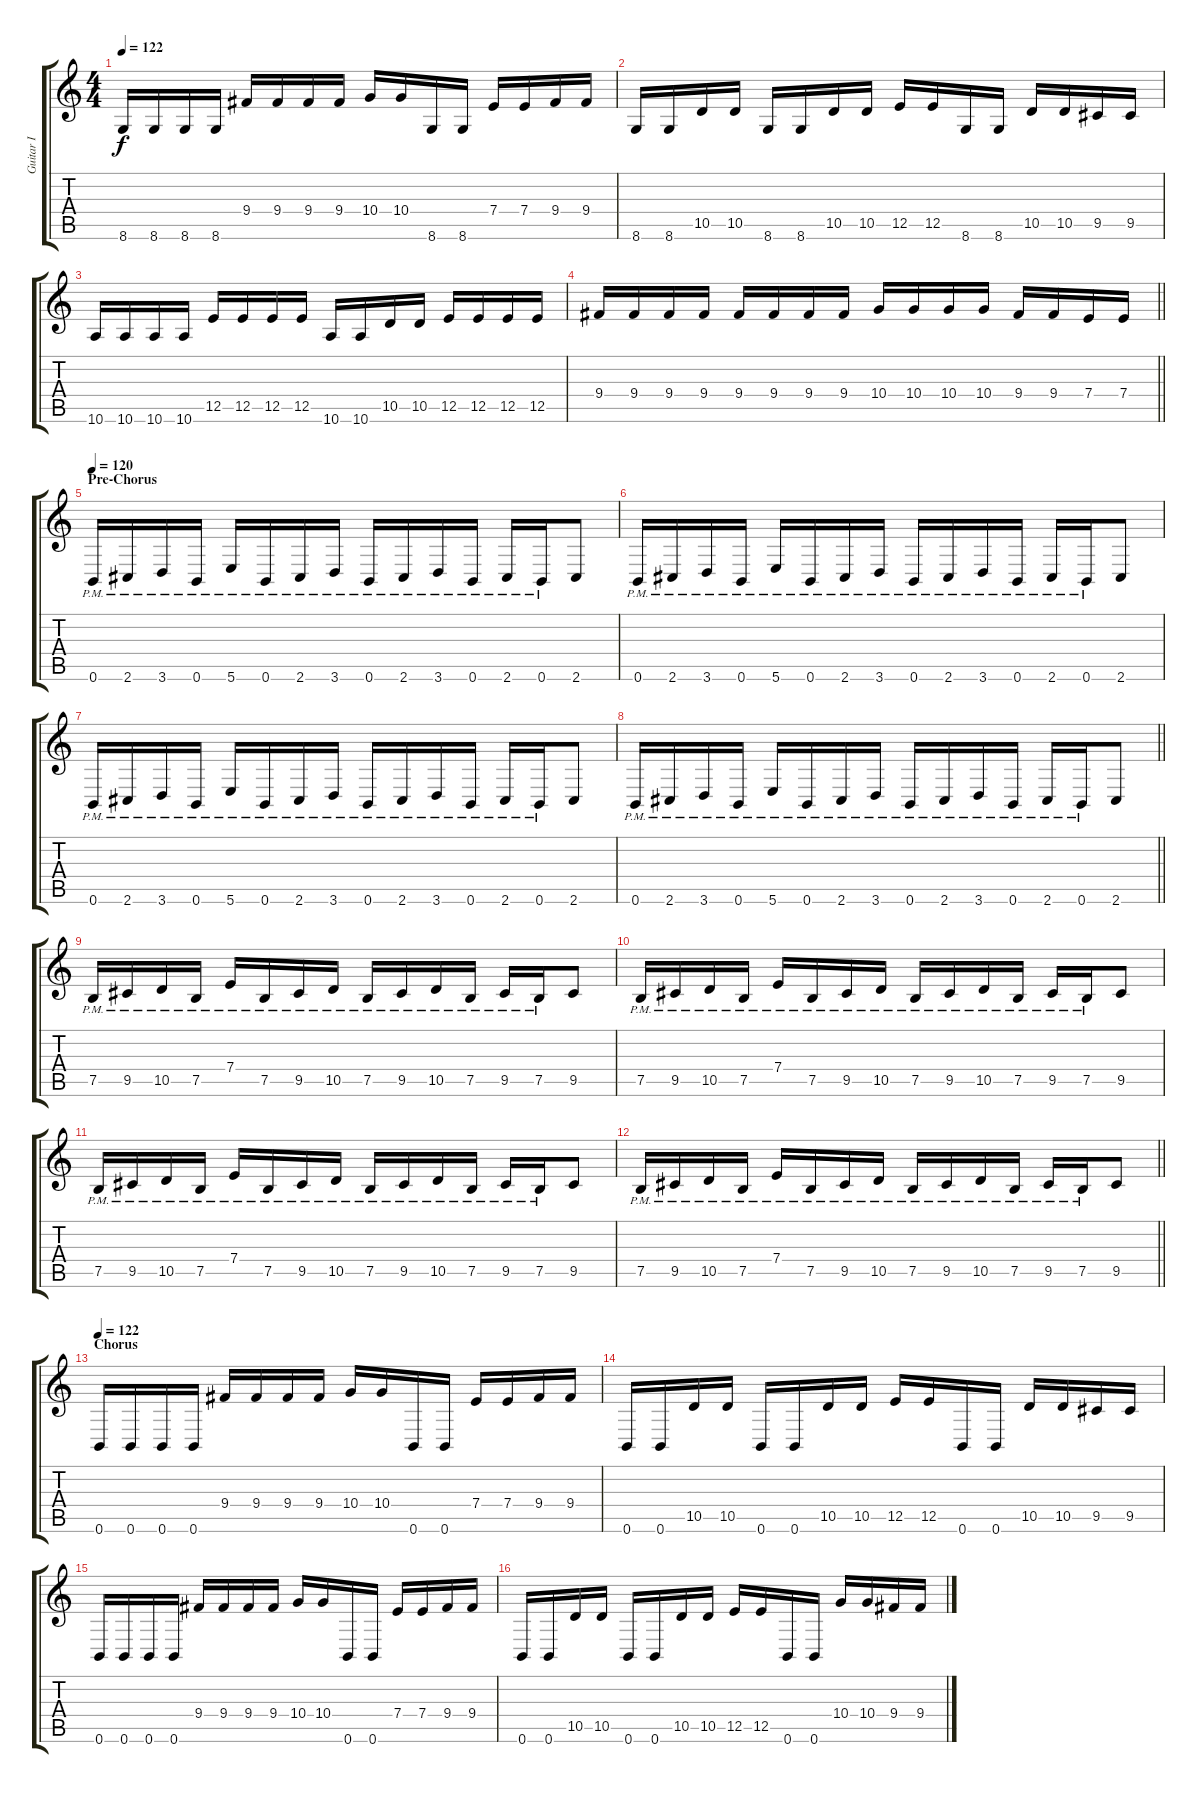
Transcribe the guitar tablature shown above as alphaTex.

\track ("Guitar I" "Guitar I") {instrument distortionguitar}
\staff {score tabs}
\tuning (B3 Gb3 D3 A2 E2 B1) {hide}
\ts (4 4)
\tempo 122
\clef g2
\ks c
8.6.16{dy f} 8.6.16 8.6.16 8.6.16 9.4.16 9.4.16 9.4.16 9.4.16 10.4.16 10.4.16 8.6.16 8.6.16 7.4.16 7.4.16 9.4.16 9.4.16 |
8.6.16 8.6.16 10.5.16 10.5.16 8.6.16 8.6.16 10.5.16 10.5.16 12.5.16 12.5.16 8.6.16 8.6.16 10.5.16 10.5.16 9.5.16 9.5.16 |
10.6.16 10.6.16 10.6.16 10.6.16 12.5.16 12.5.16 12.5.16 12.5.16 10.6.16 10.6.16 10.5.16 10.5.16 12.5.16 12.5.16 12.5.16 12.5.16 |
\barLineRight lightlight
9.4.16 9.4.16 9.4.16 9.4.16 9.4.16 9.4.16 9.4.16 9.4.16 10.4.16 10.4.16 10.4.16 10.4.16 9.4.16 9.4.16 7.4.16 7.4.16 |
\section ("" "Pre-Chorus")
\tempo 120
0.6{pm}.16 2.6{pm}.16 3.6{pm}.16 0.6{pm}.16 5.6{pm}.16 0.6{pm}.16 2.6{pm}.16 3.6{pm}.16 0.6{pm}.16 2.6{pm}.16 3.6{pm}.16 0.6{pm}.16 2.6{pm}.16 0.6{pm}.16 2.6.8 |
0.6{pm}.16 2.6{pm}.16 3.6{pm}.16 0.6{pm}.16 5.6{pm}.16 0.6{pm}.16 2.6{pm}.16 3.6{pm}.16 0.6{pm}.16 2.6{pm}.16 3.6{pm}.16 0.6{pm}.16 2.6{pm}.16 0.6{pm}.16 2.6.8 |
0.6{pm}.16 2.6{pm}.16 3.6{pm}.16 0.6{pm}.16 5.6{pm}.16 0.6{pm}.16 2.6{pm}.16 3.6{pm}.16 0.6{pm}.16 2.6{pm}.16 3.6{pm}.16 0.6{pm}.16 2.6{pm}.16 0.6{pm}.16 2.6.8 |
\barLineRight lightlight
0.6{pm}.16 2.6{pm}.16 3.6{pm}.16 0.6{pm}.16 5.6{pm}.16 0.6{pm}.16 2.6{pm}.16 3.6{pm}.16 0.6{pm}.16 2.6{pm}.16 3.6{pm}.16 0.6{pm}.16 2.6{pm}.16 0.6{pm}.16 2.6.8 |
\section ("" "")
7.5{pm}.16 9.5{pm}.16 10.5{pm}.16 7.5{pm}.16 7.4{pm}.16 7.5{pm}.16 9.5{pm}.16 10.5{pm}.16 7.5{pm}.16 9.5{pm}.16 10.5{pm}.16 7.5{pm}.16 9.5{pm}.16 7.5{pm}.16 9.5.8 |
7.5{pm}.16 9.5{pm}.16 10.5{pm}.16 7.5{pm}.16 7.4{pm}.16 7.5{pm}.16 9.5{pm}.16 10.5{pm}.16 7.5{pm}.16 9.5{pm}.16 10.5{pm}.16 7.5{pm}.16 9.5{pm}.16 7.5{pm}.16 9.5.8 |
7.5{pm}.16 9.5{pm}.16 10.5{pm}.16 7.5{pm}.16 7.4{pm}.16 7.5{pm}.16 9.5{pm}.16 10.5{pm}.16 7.5{pm}.16 9.5{pm}.16 10.5{pm}.16 7.5{pm}.16 9.5{pm}.16 7.5{pm}.16 9.5.8 |
\barLineRight lightlight
7.5{pm}.16 9.5{pm}.16 10.5{pm}.16 7.5{pm}.16 7.4{pm}.16 7.5{pm}.16 9.5{pm}.16 10.5{pm}.16 7.5{pm}.16 9.5{pm}.16 10.5{pm}.16 7.5{pm}.16 9.5{pm}.16 7.5{pm}.16 9.5.8 |
\section ("" "Chorus")
\tempo 122
0.6.16 0.6.16 0.6.16 0.6.16 9.4.16 9.4.16 9.4.16 9.4.16 10.4.16 10.4.16 0.6.16 0.6.16 7.4.16 7.4.16 9.4.16 9.4.16 |
0.6.16 0.6.16 10.5.16 10.5.16 0.6.16 0.6.16 10.5.16 10.5.16 12.5.16 12.5.16 0.6.16 0.6.16 10.5.16 10.5.16 9.5.16 9.5.16 |
0.6.16 0.6.16 0.6.16 0.6.16 9.4.16 9.4.16 9.4.16 9.4.16 10.4.16 10.4.16 0.6.16 0.6.16 7.4.16 7.4.16 9.4.16 9.4.16 |
0.6.16 0.6.16 10.5.16 10.5.16 0.6.16 0.6.16 10.5.16 10.5.16 12.5.16 12.5.16 0.6.16 0.6.16 10.4.16 10.4.16 9.4.16 9.4.16
